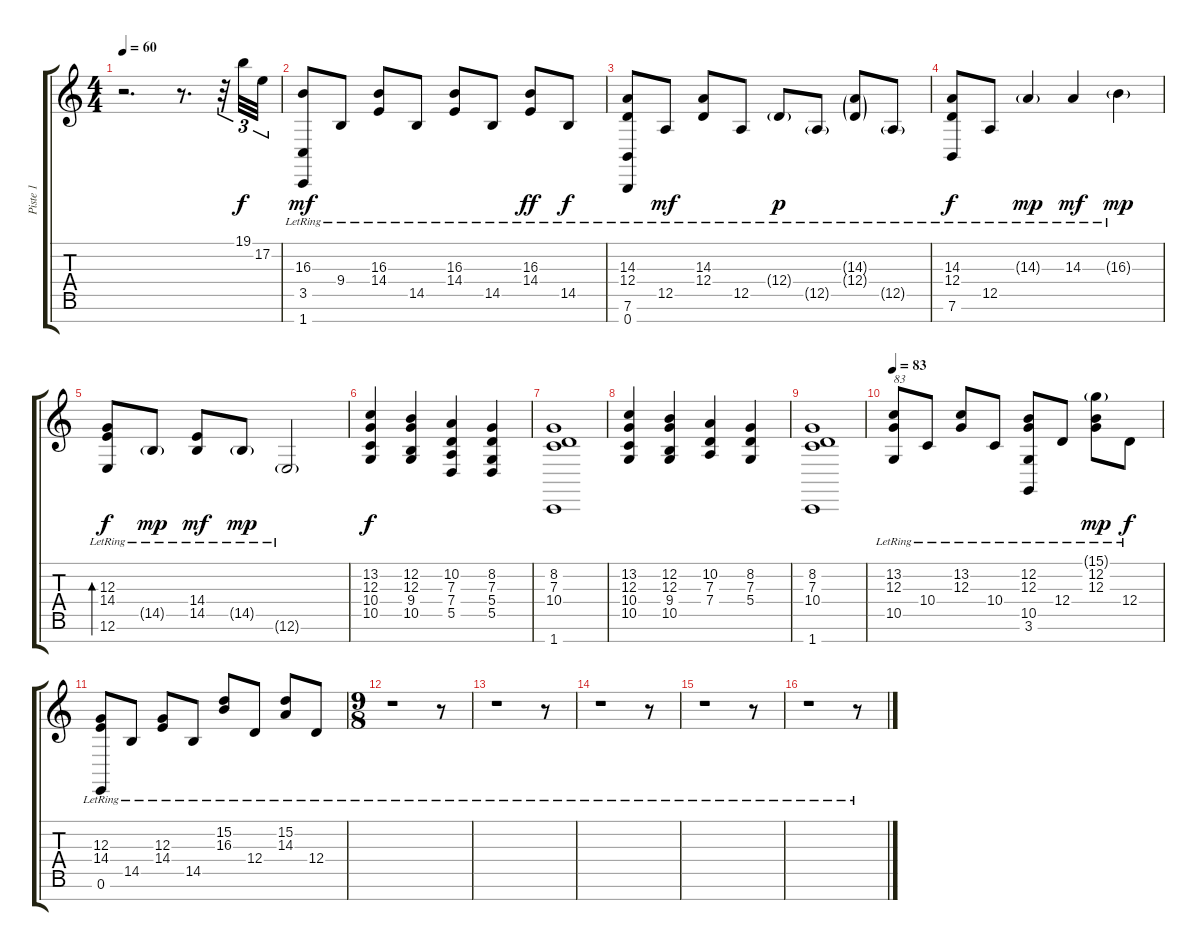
\track ("Piste 1" "Piste 1") {instrument stringensemble1}
\staff {score tabs}
\tuning (E4 B3 G3 D3 A2 E2 B1) {hide}
\ts (4 4)
\tempo 60
\clef g2
\ks c
r.2{d dy f} r.8{d} r.32{tu (3 2)} 19.1.32{tu (3 2)} 17.2.32{tu (3 2)} |
(16.3{lr} 3.5{lr} 1.7{lr}).8{dy mf} 9.4{lr}.8 (16.3{lr} 14.4{lr}).8 14.5{lr}.8 (16.3{lr} 14.4{lr}).8 14.5{lr}.8 (16.3{lr} 14.4{lr}).8{dy ff} 14.5{lr}.8{dy f} |
(14.3{lr} 12.4{lr} 7.6{lr} 0.7{lr}).8 12.5{lr}.8{dy mf} (14.3{lr} 12.4{lr}).8 12.5{lr}.8 12.4{g lr}.8{dy p} 12.5{g lr}.8 (14.3{g lr} 12.4{g lr}).8 12.5{g lr}.8 |
(14.3{lr} 12.4{lr} 7.6{lr}).8{dy f} 12.5{lr}.8 14.3{g lr}.4{dy mp} 14.3{lr}.4{dy mf} 16.3{g lr}.4{dy mp} |
(12.3{lr} 14.4{lr} 12.6{lr}).8{bd 120 dy f} 14.5{g lr}.8{dy mp} (14.4{lr} 14.5{lr}).8{dy mf} 14.5{g lr}.8{dy mp} 12.6{g lr}.2 |
(13.2 12.3 10.4 10.5).4{dy f volume 6} (12.2 12.3 9.4 10.5).4 (10.2 7.3 7.4 5.5).4 (8.2 7.3 5.4 5.5).4 |
(8.2 7.3 10.4 1.7).1 |
(13.2 12.3 10.4 10.5).4{volume 6} (12.2 12.3 9.4 10.5).4 (10.2 7.3 7.4).4 (8.2 7.3 5.4).4 |
(8.2 7.3 10.4 1.7).1 |
\tempo 83
(13.2{lr} 12.3{lr} 10.5{lr}).8{txt "83"} 10.4{lr}.8 (13.2{lr} 12.3{lr}).8 10.4{lr}.8 (12.2{lr} 12.3{lr} 10.5{lr} 3.6{lr}).8 12.4{lr}.8 (15.1{g lr} 12.2{lr} 12.3{lr}).8{dy mp} 12.4{lr}.8{dy f} |
(12.3{lr} 14.4{lr} 0.6{lr}).8 14.5{lr}.8 (12.3{lr} 14.4{lr}).8 14.5{lr}.8 (15.2{lr} 16.3{lr}).8 12.4{lr}.8 (15.2{lr} 14.3{lr}).8 12.4{lr}.8 |
\ts (9 8)
r.1 r.8 |
r.1 r.8 |
r.1 r.8 |
r.1 r.8 |
r.1 r.8
